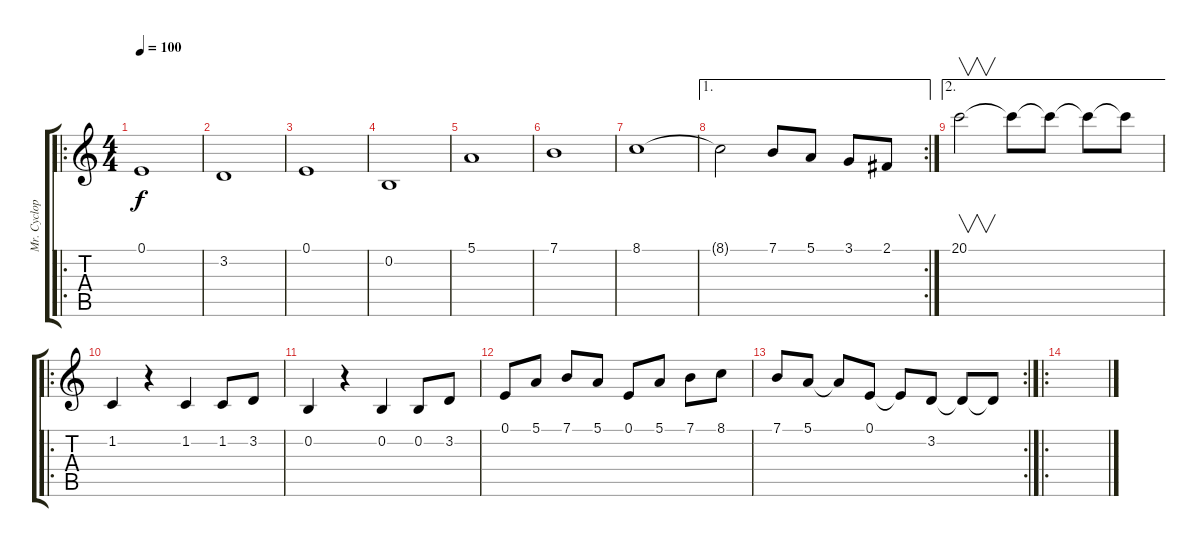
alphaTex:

\track ("Mr. Cyclop" "Mr. Cyclop") {instrument lead2sawtooth}
\staff {score tabs}
\tuning (E4 B3 G3 D3 A2 E2) {hide}
\ro
\ts (4 4)
\tempo 100
\clef g2
\ks c
0.1.1{dy f instrument pad4choir} |
3.2.1 |
0.1.1 |
0.2.1 |
5.1.1 |
7.1.1 |
8.1.1 |
\ae 1
\rc 2
8.1{t}.2 7.1.8 5.1.8 3.1.8 2.1.8 |
\ae 2
20.1.2{v} 20.1{t}.8 20.1{t}.8 20.1{t}.8 20.1{t}.8 |
\ro
1.2.4{instrument pad1newage} r.4 1.2.4 1.2.8 3.2.8 |
0.2.4 r.4 0.2.4 0.2.8 3.2.8 |
0.1.8 5.1.8 7.1.8 5.1.8 0.1.8 5.1.8 7.1.8 8.1.8 |
\rc 2
7.1.8 5.1.8 5.1{t}.8 0.1.8 0.1{t}.8 3.2.8 3.2{t}.8 3.2{t}.8 |
\ro
